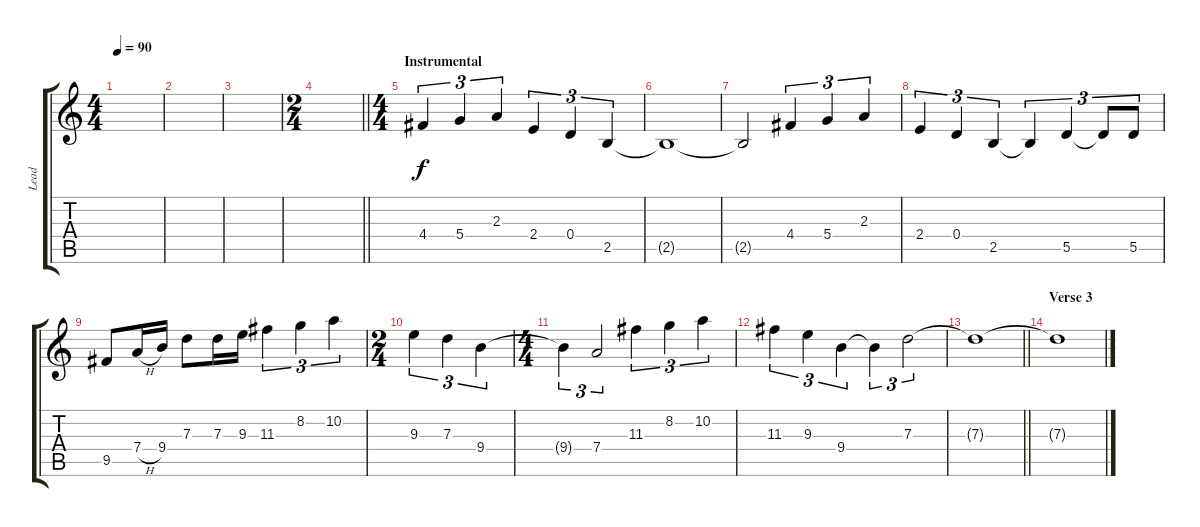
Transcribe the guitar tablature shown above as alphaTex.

\track ("Lead" "Lead") {instrument overdrivenguitar}
\staff {score tabs}
\tuning (E4 B3 G3 D3 A2 E2) {hide}
\ts (4 4)
\tempo 90
\clef g2
\ks c
|
|
|
\ts (2 4)
\barLineRight lightlight
|
\ts (4 4)
\section ("" "Instrumental")
4.4.4{tu (3 2)} 5.4.4{tu (3 2)} 2.3.4{tu (3 2)} 2.4.4{tu (3 2)} 0.4.4{tu (3 2)} 2.5.4{tu (3 2)} |
2.5{t}.1 |
2.5{t}.2 4.4.4{tu (3 2)} 5.4.4{tu (3 2)} 2.3.4{tu (3 2)} |
2.4.4{tu (3 2)} 0.4.4{tu (3 2)} 2.5.4{tu (3 2)} 2.5{t}.4{tu (3 2)} 5.5.4{tu (3 2)} 5.5{t}.8{tu (3 2)} 5.5.8{tu (3 2)} |
9.5.8 7.4{h}.16 9.4.16 7.3.8 7.3.16 9.3.16 11.3.4{tu (3 2)} 8.2.4{tu (3 2)} 10.2.4{tu (3 2)} |
\ts (2 4)
9.3.4{tu (3 2)} 7.3.4{tu (3 2)} 9.4.4{tu (3 2)} |
\ts (4 4)
9.4{t}.4{tu (3 2)} 7.4.2{tu (3 2)} 11.3.4{tu (3 2)} 8.2.4{tu (3 2)} 10.2.4{tu (3 2)} |
11.3.4{tu (3 2)} 9.3.4{tu (3 2)} 9.4.4{tu (3 2)} 9.4{t}.4{tu (3 2)} 7.3.2{tu (3 2)} |
\barLineRight lightlight
7.3{t}.1 |
\section ("" "Verse 3")
7.3{t}.1
